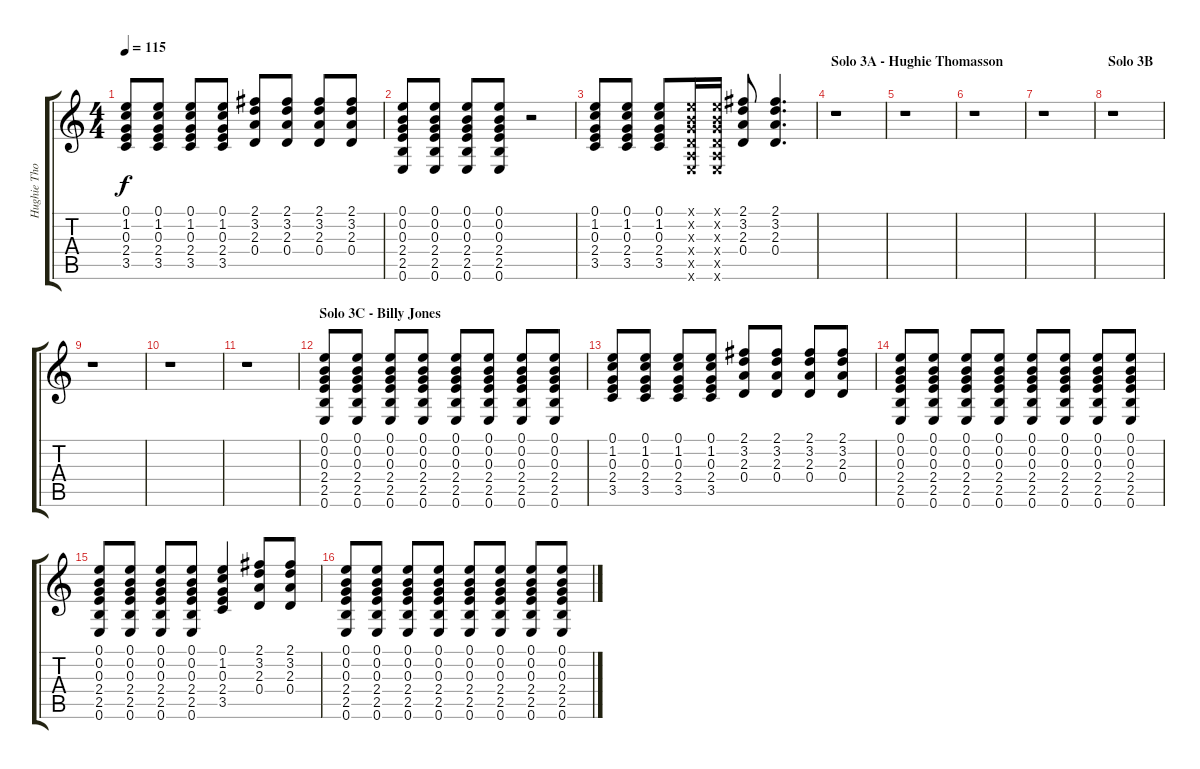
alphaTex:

\track ("Hughie Thomasson - Acoustic Rhythm" "Hughie Tho") {instrument acousticguitarsteel}
\staff {score tabs}
\tuning (E4 B3 G3 D3 A2 E2) {hide}
\ts (4 4)
\tempo 115
\clef g2
\ks c
(0.1 1.2 0.3 2.4 3.5).8{dy f} (0.1 1.2 0.3 2.4 3.5).8 (0.1 1.2 0.3 2.4 3.5).8 (0.1 1.2 0.3 2.4 3.5).8 (2.1 3.2 2.3 0.4).8 (2.1 3.2 2.3 0.4).8 (2.1 3.2 2.3 0.4).8 (2.1 3.2 2.3 0.4).8 |
(0.1 0.2 0.3 2.4 2.5 0.6).8 (0.1 0.2 0.3 2.4 2.5 0.6).8 (0.1 0.2 0.3 2.4 2.5 0.6).8 (0.1 0.2 0.3 2.4 2.5 0.6).8 r.2 |
(0.1 1.2 0.3 2.4 3.5).8 (0.1 1.2 0.3 2.4 3.5).8 (0.1 1.2 0.3 2.4 3.5).8 (0.1{x} 0.2{x} 0.3{x} 0.4{x} 0.5{x} 0.6{x}).16 (0.1{x} 0.2{x} 0.3{x} 0.4{x} 0.5{x} 0.6{x}).16 (2.1 3.2 2.3 0.4).8 (2.1 3.2 2.3 0.4).4{d} |
\section ("" "Solo 3A - Hughie Thomasson")
r.1 |
r.1 |
r.1 |
r.1 |
\section ("" "Solo 3B")
r.1 |
r.1 |
r.1 |
r.1 |
\section ("" "Solo 3C - Billy Jones")
(0.1 0.2 0.3 2.4 2.5 0.6).8 (0.1 0.2 0.3 2.4 2.5 0.6).8 (0.1 0.2 0.3 2.4 2.5 0.6).8 (0.1 0.2 0.3 2.4 2.5 0.6).8 (0.1 0.2 0.3 2.4 2.5 0.6).8 (0.1 0.2 0.3 2.4 2.5 0.6).8 (0.1 0.2 0.3 2.4 2.5 0.6).8 (0.1 0.2 0.3 2.4 2.5 0.6).8 |
(0.1 1.2 0.3 2.4 3.5).8 (0.1 1.2 0.3 2.4 3.5).8 (0.1 1.2 0.3 2.4 3.5).8 (0.1 1.2 0.3 2.4 3.5).8 (2.1 3.2 2.3 0.4).8 (2.1 3.2 2.3 0.4).8 (2.1 3.2 2.3 0.4).8 (2.1 3.2 2.3 0.4).8 |
(0.1 0.2 0.3 2.4 2.5 0.6).8 (0.1 0.2 0.3 2.4 2.5 0.6).8 (0.1 0.2 0.3 2.4 2.5 0.6).8 (0.1 0.2 0.3 2.4 2.5 0.6).8 (0.1 0.2 0.3 2.4 2.5 0.6).8 (0.1 0.2 0.3 2.4 2.5 0.6).8 (0.1 0.2 0.3 2.4 2.5 0.6).8 (0.1 0.2 0.3 2.4 2.5 0.6).8 |
(0.1 0.2 0.3 2.4 2.5 0.6).8 (0.1 0.2 0.3 2.4 2.5 0.6).8 (0.1 0.2 0.3 2.4 2.5 0.6).8 (0.1 0.2 0.3 2.4 2.5 0.6).8 (0.1 1.2 0.3 2.4 3.5).4 (2.1 3.2 2.3 0.4).8 (2.1 3.2 2.3 0.4).8 |
(0.1 0.2 0.3 2.4 2.5 0.6).8 (0.1 0.2 0.3 2.4 2.5 0.6).8 (0.1 0.2 0.3 2.4 2.5 0.6).8 (0.1 0.2 0.3 2.4 2.5 0.6).8 (0.1 0.2 0.3 2.4 2.5 0.6).8 (0.1 0.2 0.3 2.4 2.5 0.6).8 (0.1 0.2 0.3 2.4 2.5 0.6).8 (0.1 0.2 0.3 2.4 2.5 0.6).8
